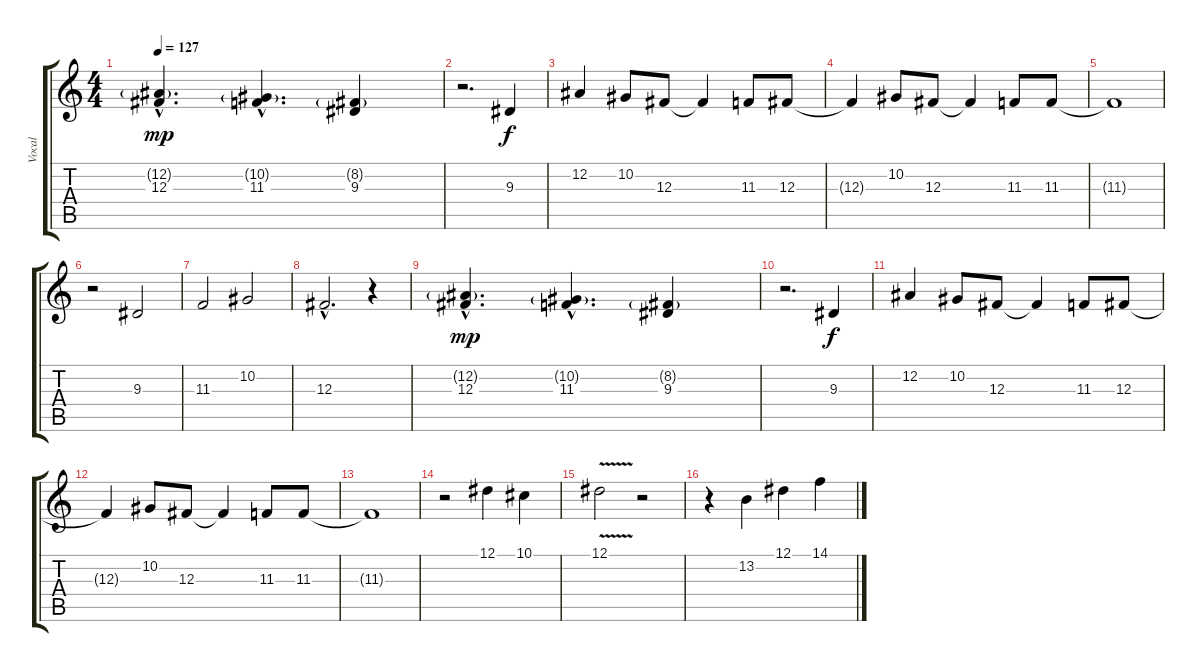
\track ("Vocal" "Vocal") {instrument lead2sawtooth}
\staff {score tabs}
\tuning (Eb4 Bb3 Gb3 Db3 Ab2 Eb2) {hide}
\ts (4 4)
\tempo 127
\clef g2
\ks c
(12.2{g hac} 12.3{hac}).4{d dy mp} (10.2{g hac} 11.3{hac}).4{d} (8.2{g} 9.3).4 |
r.2{d} 9.3.4{dy f} |
12.2.4 10.2.8 12.3.8 12.3{t}.4 11.3.8 12.3.8 |
12.3{t}.4 10.2.8 12.3.8 12.3{t}.4 11.3.8 11.3.8 |
11.3{t}.1 |
r.2 9.3.2 |
11.3.2 10.2.2 |
12.3{hac}.2{d} r.4 |
(12.2{g hac} 12.3{hac}).4{d dy mp} (10.2{g hac} 11.3{hac}).4{d} (8.2{g} 9.3).4 |
r.2{d} 9.3.4{dy f} |
12.2.4 10.2.8 12.3.8 12.3{t}.4 11.3.8 12.3.8 |
12.3{t}.4 10.2.8 12.3.8 12.3{t}.4 11.3.8 11.3.8 |
11.3{t}.1 |
r.2 12.1.4 10.1.4 |
12.1{v}.2 r.2 |
r.4 13.2.4 12.1.4 14.1.4
